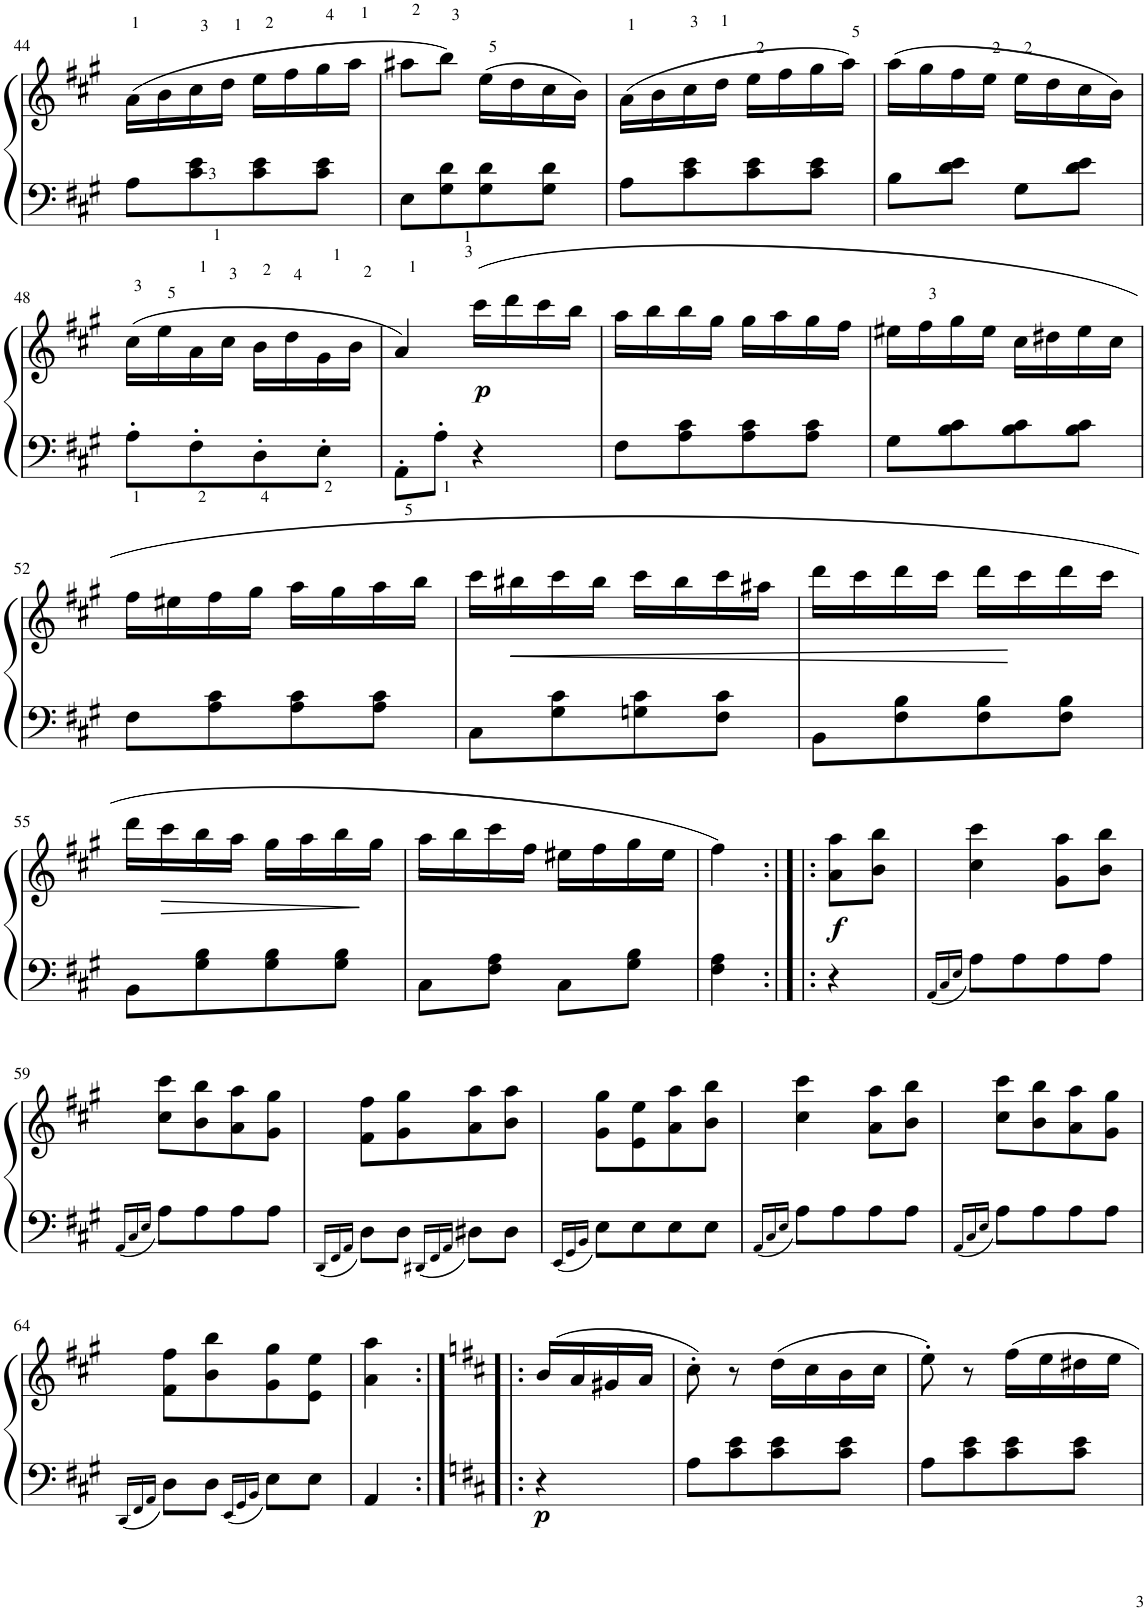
**kern	**kern	**dynam
*part1	*part1	*part1
*staff2	*staff1	*staff1/2
*I"Piano	*	*
*I'Pno	*	*
!!LO:PB:g=z
*clefF4	*clefG2	*
*k[f#c#g#]	*k[f#c#g#]	*
*M2/4	*M2/4	*
=44	=44	=44
8A\L	(16a\LL	.
.	16b\	.
8c#\ 8e\	16cc#\	.
.	16dd\JJ	.
8c#\ 8e\	16ee\LL	.
.	16ff#\	.
8c#\ 8e\J	16gg#\	.
.	16aa\JJ	.
=45	=45	=45
8E\L	8aa#X\L	.
8G#\ 8d\	8bb\J)	.
8G#\ 8d\	(16ee\LL	.
.	16dd\	.
8G#\ 8d\J	16cc#\	.
.	16b\JJ)	.
=46	=46	=46
8A\L	(16a\LL	.
.	16b\	.
8c#\ 8e\	16cc#\	.
.	16dd\JJ	.
8c#\ 8e\	16ee\LL	.
.	16ff#\	.
8c#\ 8e\J	16gg#\	.
.	16aa\JJ)	.
=47	=47	=47
8B\L	(16aa\LL	.
.	16gg#\	.
8d\ 8e\J	16ff#\	.
.	16ee\JJ	.
8G#\L	16ee\LL	.
.	16dd\	.
8d\ 8e\J	16cc#\	.
.	16b\JJ)	.
!!LO:LB:g=z
=48	=48	=48
8A'\L	(16cc#\LL	.
.	16ee\	.
8F#'\	16a\	.
.	16cc#\JJ	.
8D'\	16b\LL	.
.	16dd\	.
8E'\J	16g#\	.
.	16b\JJ	.
=49	=49	=49
8AA'\L	4a/)	.
8A'\J	.	.
!	!	!LO:DY:b
4r	(16ccc#\LL	p
.	16ddd\	.
.	16ccc#\	.
.	16bb\JJ	.
=50	=50	=50
8F#\L	16aa\LL	.
.	16bb\	.
8A\ 8c#\	16bb\	.
.	16gg#\JJ	.
8A\ 8c#\	16gg#\LL	.
.	16aa\	.
8A\ 8c#\J	16gg#\	.
.	16ff#\JJ	.
=51	=51	=51
8G#\L	16ee#X\LL	.
.	16ff#\	.
8B\ 8c#\	16gg#\	.
.	16ee#\JJ	.
8B\ 8c#\	16cc#\LL	.
.	16dd#X\	.
8B\ 8c#\J	16ee#\	.
.	16cc#\JJ	.
!!LO:LB:g=z
=52	=52	=52
8F#\L	16ff#\LL	.
.	16ee#X\	.
8A\ 8c#\	16ff#\	.
.	16gg#\JJ	.
8A\ 8c#\	16aa\LL	.
.	16gg#\	.
8A\ 8c#\J	16aa\	.
.	16bb\JJ	.
=53	=53	=53
8C#\L	16ccc#\LL	.
!	!	!LO:HP:b
.	16bb#X\	<
8G#\ 8c#\	16ccc#\	.
.	16bb#\JJ	.
8Gn\ 8c#\	16ccc#\LL	.
.	16bb#\	.
8F#\ 8c#\J	16ccc#\	.
.	16aa#X\JJ	.
=54	=54	=54
8BB\L	16ddd\LL	.
.	16ccc#\	.
8F#\ 8B\	16ddd\	.
.	16ccc#\JJ	.
8F#\ 8B\	16ddd\LL	.
.	16ccc#\	[
8F#\ 8B\J	16ddd\	.
.	16ccc#\JJ	.
!!LO:LB:g=z
=55	=55	=55
8BB\L	16ddd\LL	.
!	!	!LO:HP:b
.	16ccc#\	>
8G#\ 8B\	16bb\	.
.	16aa\JJ	.
8G#\ 8B\	16gg#\LL	.
.	16aa\	.
8G#\ 8B\J	16bb\	.
.	16gg#\JJ	]
=56	=56	=56
8C#\L	16aa\LL	.
.	16bb\	.
8F#\ 8A\J	16ccc#\	.
.	16ff#\JJ	.
8C#\L	16ee#X\LL	.
.	16ff#\	.
8G#\ 8B\J	16gg#\	.
.	16ee#\JJ	.
=57	=57	=57
4F#\ 4A\	4ff#\)	.
=57:|!|:	=57:|!|:	=57:|!|:
!	!	!LO:DY:b
4r	8a\ 8aa\L	f
.	8b\ 8bb\J	.
=58	=58	=58
16qAA/LL	.	.
16qC#/	.	.
16qE/JJ	.	.
8A\L	4cc#\ 4ccc#\	.
8A\	.	.
8A\	8g#\ 8aa\L	.
8A\J	8b\ 8bb\J	.
!!LO:LB:g=z
=59	=59	=59
16qAA/LL	.	.
16qC#/	.	.
16qE/JJ	.	.
8A\L	8cc#\ 8ccc#\L	.
8A\	8b\ 8bb\	.
8A\	8a\ 8aa\	.
8A\J	8g#\ 8gg#\J	.
=60	=60	=60
16qDD/LL	.	.
16qFF#/	.	.
16qAA/JJ	.	.
8D\L	8f#\ 8ff#\L	.
8D\J	8g#\ 8gg#\	.
16qDD#X/LL	.	.
16qFF#/	.	.
16qAA/JJ	.	.
8D#X\L	8a\ 8aa\	.
8D#\J	8b\ 8aa\J	.
=61	=61	=61
16qEE/LL	.	.
16qGG#/	.	.
16qBB/JJ	.	.
8E\L	8g#\ 8gg#\L	.
8E\	8e\ 8ee\	.
8E\	8a\ 8aa\	.
8E\J	8b\ 8bb\J	.
=62	=62	=62
16qAA/LL	.	.
16qC#/	.	.
16qE/JJ	.	.
8A\L	4cc#\ 4ccc#\	.
8A\	.	.
8A\	8a\ 8aa\L	.
8A\J	8b\ 8bb\J	.
=63	=63	=63
16qAA/LL	.	.
16qC#/	.	.
16qE/JJ	.	.
8A\L	8cc#\ 8ccc#\L	.
8A\	8b\ 8bb\	.
8A\	8a\ 8aa\	.
8A\J	8g#\ 8gg#\J	.
!!LO:LB:g=z
=64	=64	=64
16qDD/LL	.	.
16qFF#/	.	.
16qAA/JJ	.	.
8D\L	8f#\ 8ff#\L	.
8D\J	8b\ 8bb\	.
16qEE/LL	.	.
16qGG#/	.	.
16qBB/JJ	.	.
8E\L	8g#\ 8gg#\	.
8E\J	8e\ 8ee\J	.
=65	=65	=65
4AA/	4a\ 4aa\	.
=65:|!|:	=65:|!|:	=65:|!|:
*k[f#c#]	*k[f#c#]	*
!	!	!LO:DY:b=2
4r	(16b/LL	p
.	16a/	.
.	16g#X/	.
.	16a/JJ	.
=66	=66	=66
8A\L	8cc#'\)	.
8c#\ 8e\	8r	.
8c#\ 8e\	(16dd\LL	.
.	16cc#\	.
8c#\ 8e\J	16b\	.
.	16cc#\JJ	.
=67	=67	=67
8A\L	8ee'\)	.
8c#\ 8e\	8r	.
8c#\ 8e\	16ff#\LL	.
.	16ee\	.
8c#\ 8e\J	16dd#X\	.
.	16ee\JJ	.
=	=	=
*-	*-	*-
